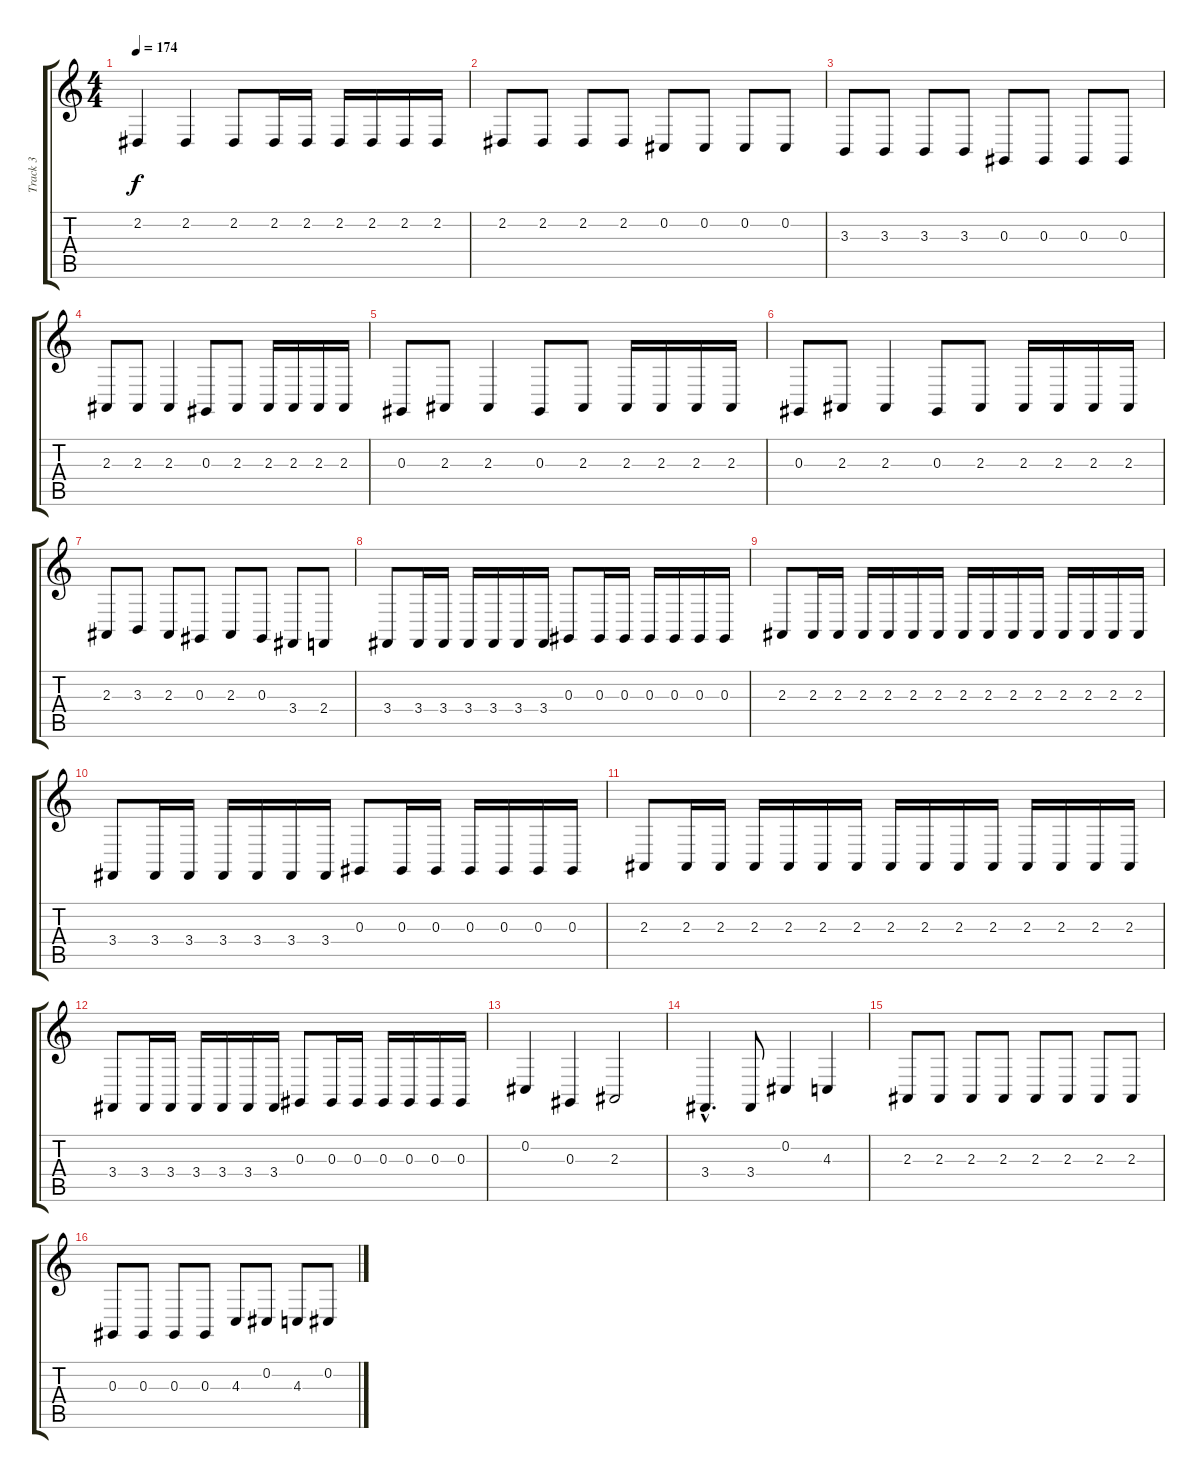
\track ("Track 3" "Track 3") {instrument electricbasspick}
\staff {score tabs}
\tuning (Gb2 Db2 Ab1 Eb1 B0 Eb2) {hide}
\ts (4 4)
\tempo 174
\clef g2
\ks c
2.2.4{dy f} 2.2.4 2.2.8 2.2.16 2.2.16 2.2.16 2.2.16 2.2.16 2.2.16 |
2.2.8 2.2.8 2.2.8 2.2.8 0.2.8 0.2.8 0.2.8 0.2.8 |
3.3.8 3.3.8 3.3.8 3.3.8 0.3.8 0.3.8 0.3.8 0.3.8 |
2.3.8 2.3.8 2.3.4 0.3.8 2.3.8 2.3.16 2.3.16 2.3.16 2.3.16 |
0.3.8 2.3.8 2.3.4 0.3.8 2.3.8 2.3.16 2.3.16 2.3.16 2.3.16 |
0.3.8 2.3.8 2.3.4 0.3.8 2.3.8 2.3.16 2.3.16 2.3.16 2.3.16 |
2.3.8 3.3.8 2.3.8 0.3.8 2.3.8 0.3.8 3.4.8 2.4.8 |
3.4.8 3.4.16 3.4.16 3.4.16 3.4.16 3.4.16 3.4.16 0.3.8 0.3.16 0.3.16 0.3.16 0.3.16 0.3.16 0.3.16 |
2.3.8 2.3.16 2.3.16 2.3.16 2.3.16 2.3.16 2.3.16 2.3.16 2.3.16 2.3.16 2.3.16 2.3.16 2.3.16 2.3.16 2.3.16 |
3.4.8 3.4.16 3.4.16 3.4.16 3.4.16 3.4.16 3.4.16 0.3.8 0.3.16 0.3.16 0.3.16 0.3.16 0.3.16 0.3.16 |
2.3.8 2.3.16 2.3.16 2.3.16 2.3.16 2.3.16 2.3.16 2.3.16 2.3.16 2.3.16 2.3.16 2.3.16 2.3.16 2.3.16 2.3.16 |
3.4.8 3.4.16 3.4.16 3.4.16 3.4.16 3.4.16 3.4.16 0.3.8 0.3.16 0.3.16 0.3.16 0.3.16 0.3.16 0.3.16 |
0.2.4 0.3.4 2.3.2 |
3.4{hac}.4{d} 3.4.8 0.2.4 4.3.4 |
2.3.8 2.3.8 2.3.8 2.3.8 2.3.8 2.3.8 2.3.8 2.3.8 |
0.3.8 0.3.8 0.3.8 0.3.8 4.3.8 0.2.8 4.3.8 0.2.8
